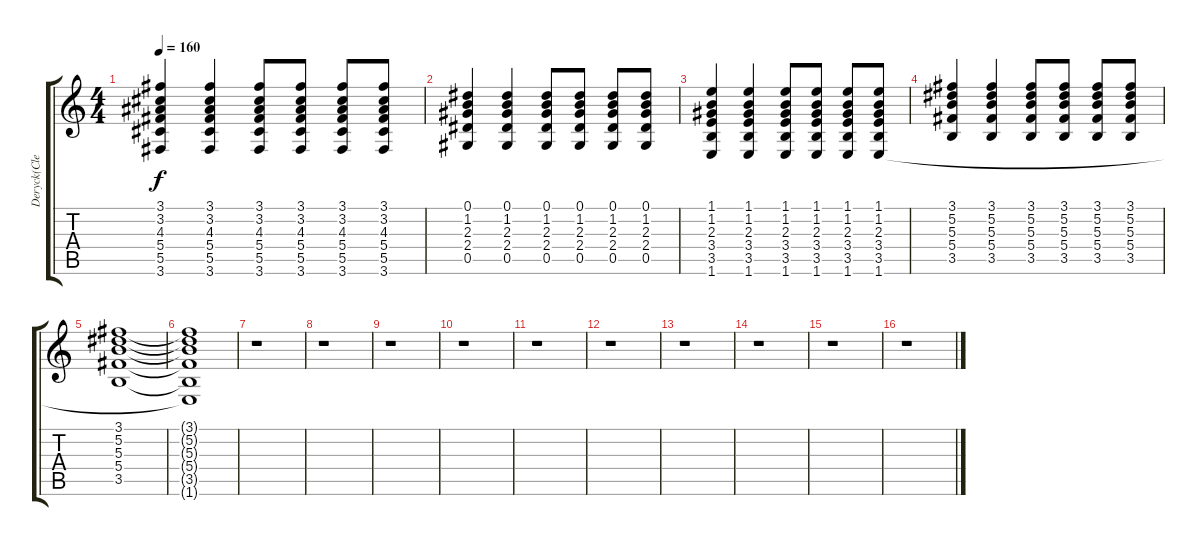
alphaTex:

\track ("Deryck(Clean)" "Deryck(Cle") {instrument electricguitarclean}
\staff {score tabs}
\tuning (Eb4 Bb3 Gb3 Db3 Ab2 Eb2) {hide}
\ts (4 4)
\tempo 160
\clef g2
\ks c
(3.1 3.2 4.3 5.4 5.5 3.6).4{dy f} (3.1 3.2 4.3 5.4 5.5 3.6).4 (3.1 3.2 4.3 5.4 5.5 3.6).8 (3.1 3.2 4.3 5.4 5.5 3.6).8 (3.1 3.2 4.3 5.4 5.5 3.6).8 (3.1 3.2 4.3 5.4 5.5 3.6).8 |
(0.1 1.2 2.3 2.4 0.5).4 (0.1 1.2 2.3 2.4 0.5).4 (0.1 1.2 2.3 2.4 0.5).8 (0.1 1.2 2.3 2.4 0.5).8 (0.1 1.2 2.3 2.4 0.5).8 (0.1 1.2 2.3 2.4 0.5).8 |
(1.1 1.2 2.3 3.4 3.5 1.6).4 (1.1 1.2 2.3 3.4 3.5 1.6).4 (1.1 1.2 2.3 3.4 3.5 1.6).8 (1.1 1.2 2.3 3.4 3.5 1.6).8 (1.1 1.2 2.3 3.4 3.5 1.6).8 (1.1 1.2 2.3 3.4 3.5 1.6).8 |
(3.1 5.2 5.3 5.4 3.5).4 (3.1 5.2 5.3 5.4 3.5).4 (3.1 5.2 5.3 5.4 3.5).8 (3.1 5.2 5.3 5.4 3.5).8 (3.1 5.2 5.3 5.4 3.5).8 (3.1 5.2 5.3 5.4 3.5).8 |
(3.1 5.2 5.3 5.4 3.5).1 |
(3.1{t} 5.2{t} 5.3{t} 5.4{t} 3.5{t} 1.6{t}).1 |
r.1 |
r.1 |
r.1 |
r.1 |
r.1 |
r.1 |
r.1 |
r.1 |
r.1 |
r.1
